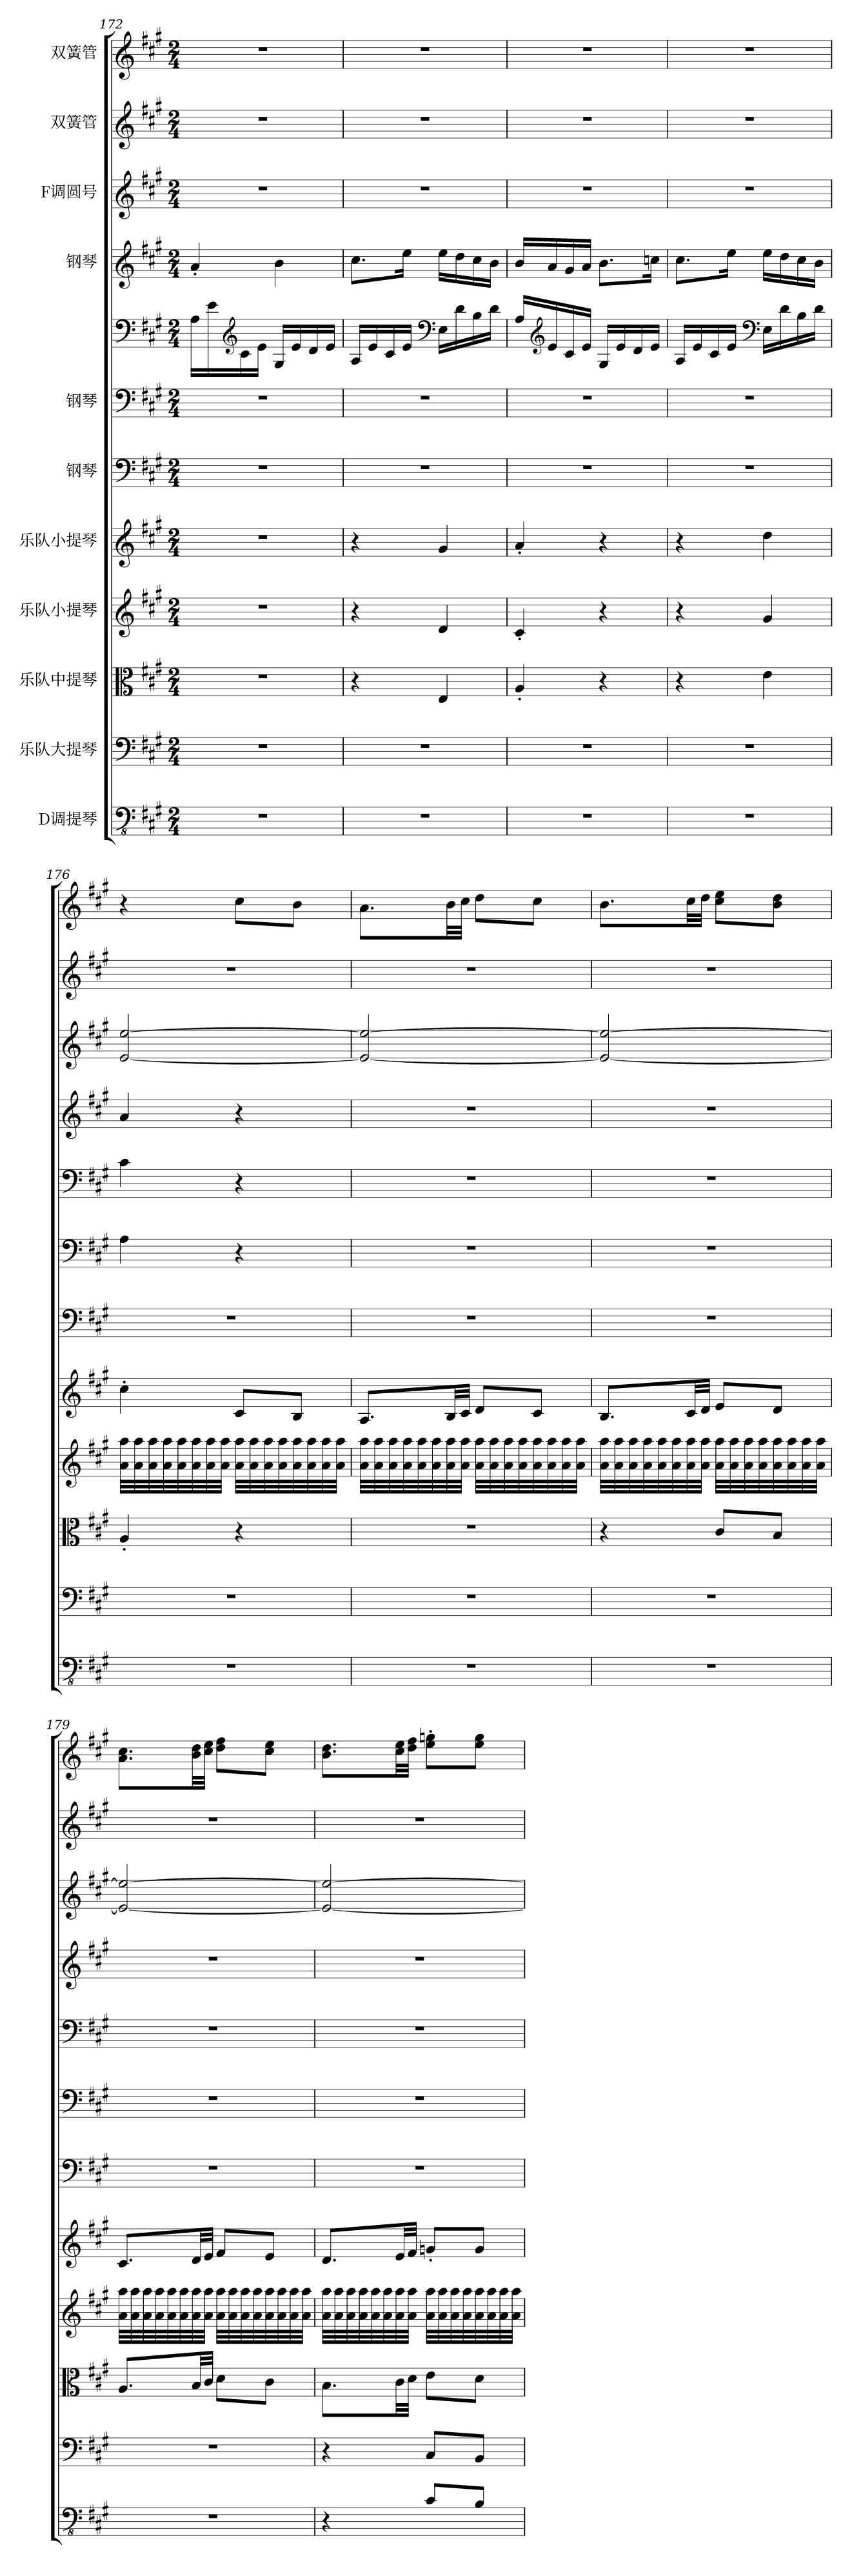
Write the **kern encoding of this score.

**kern	**kern	**kern	**kern	**kern	**kern	**kern	**kern	**kern	**kern	**kern	**kern
*part11	*part10	*part9	*part8	*part7	*part6	*part5	*part5	*part4	*part3	*part2	*part1
*staff12	*staff11	*staff10	*staff9	*staff8	*staff7	*staff6	*staff5	*staff4	*staff3	*staff2	*staff1
*I"D调提琴	*I"乐队大提琴	*I"乐队中提琴	*I"乐队小提琴	*I"乐队小提琴	*I"钢琴	*I"钢琴	*	*I"钢琴	*I"F调圆号	*I"双簧管	*I"双簧管
!!LO:PB:g=z
*clefFv4	*clefF4	*clefC3	*clefG2	*clefG2	*clefF4	*clefF4	*clefF4	*clefG2	*clefG2	*clefG2	*clefG2
*ITrd7c12	*	*	*	*	*	*	*	*	*ITrd4c7	*	*
*k[f#c#g#]	*k[f#c#g#]	*k[f#c#g#]	*k[f#c#g#]	*k[f#c#g#]	*k[f#c#g#]	*k[f#c#g#]	*k[f#c#g#]	*k[f#c#g#]	*k[f#c#]	*k[f#c#g#]	*k[f#c#g#]
*M2/4	*M2/4	*M2/4	*M2/4	*M2/4	*M2/4	*M2/4	*M2/4	*M2/4	*M2/4	*M2/4	*M2/4
=172	=172	=172	=172	=172	=172	=172	=172	=172	=172	=172	=172
2r	2r	2r	2r	2r	2r	2r	16A\LL	4a'/	2r	2r	2r
.	.	.	.	.	.	.	16e\	.	.	.	.
*	*	*	*	*	*	*	*clefG2	*	*	*	*
.	.	.	.	.	.	.	16c#\	.	.	.	.
.	.	.	.	.	.	.	16e\JJ	.	.	.	.
.	.	.	.	.	.	.	16G#/LL	4b\	.	.	.
.	.	.	.	.	.	.	16e/	.	.	.	.
.	.	.	.	.	.	.	16d/	.	.	.	.
.	.	.	.	.	.	.	16e/JJ	.	.	.	.
=173	=173	=173	=173	=173	=173	=173	=173	=173	=173	=173	=173
2r	2r	4r	4r	4r	2r	2r	16A/LL	8.cc#\L	2r	2r	2r
.	.	.	.	.	.	.	16e/	.	.	.	.
.	.	.	.	.	.	.	16c#/	.	.	.	.
.	.	.	.	.	.	.	16e/JJ	16ee\Jk	.	.	.
*	*	*	*	*	*	*	*clefF4	*	*	*	*
.	.	4E/	4d/	4g#/	.	.	16E\LL	16ee\LL	.	.	.
.	.	.	.	.	.	.	16d\	16dd\	.	.	.
.	.	.	.	.	.	.	16B\	16cc#\	.	.	.
.	.	.	.	.	.	.	16d\JJ	16b\JJ	.	.	.
=174	=174	=174	=174	=174	=174	=174	=174	=174	=174	=174	=174
2r	2r	4A'/	4c#'/	4a'/	2r	2r	16A/LL	16b/LL	2r	2r	2r
*	*	*	*	*	*	*	*clefG2	*	*	*	*
.	.	.	.	.	.	.	16e/	16a/	.	.	.
.	.	.	.	.	.	.	16c#/	16g#/	.	.	.
.	.	.	.	.	.	.	16e/JJ	16a/JJ	.	.	.
.	.	4r	4r	4r	.	.	16G#/LL	8.b\L	.	.	.
.	.	.	.	.	.	.	16e/	.	.	.	.
.	.	.	.	.	.	.	16d/	.	.	.	.
.	.	.	.	.	.	.	16e/JJ	16ccn\Jk	.	.	.
=175	=175	=175	=175	=175	=175	=175	=175	=175	=175	=175	=175
2r	2r	4r	4r	4r	2r	2r	16A/LL	8.cc#\L	2r	2r	2r
.	.	.	.	.	.	.	16e/	.	.	.	.
.	.	.	.	.	.	.	16c#/	.	.	.	.
.	.	.	.	.	.	.	16e/JJ	16ee\Jk	.	.	.
*	*	*	*	*	*	*	*clefF4	*	*	*	*
.	.	4e\	4g#/	4dd\	.	.	16E\LL	16ee\LL	.	.	.
.	.	.	.	.	.	.	16d\	16dd\	.	.	.
.	.	.	.	.	.	.	16B\	16cc#\	.	.	.
.	.	.	.	.	.	.	16d\JJ	16b\JJ	.	.	.
!!LO:PB:g=z
=176	=176	=176	=176	=176	=176	=176	=176	=176	=176	=176	=176
2r	2r	4A'/	32a\ 32aa\LLL	4cc#'\	2r	4A\	4c#\	4a/	[2A/ [2a/	2r	4r
.	.	.	32a\ 32aa\	.	.	.	.	.	.	.	.
.	.	.	32a\ 32aa\	.	.	.	.	.	.	.	.
.	.	.	32a\ 32aa\	.	.	.	.	.	.	.	.
.	.	.	32a\ 32aa\	.	.	.	.	.	.	.	.
.	.	.	32a\ 32aa\	.	.	.	.	.	.	.	.
.	.	.	32a\ 32aa\	.	.	.	.	.	.	.	.
.	.	.	32a\ 32aa\JJJ	.	.	.	.	.	.	.	.
.	.	4r	32a\ 32aa\LLL	8c#/L	.	4r	4r	4r	.	.	8cc#\L
.	.	.	32a\ 32aa\	.	.	.	.	.	.	.	.
.	.	.	32a\ 32aa\	.	.	.	.	.	.	.	.
.	.	.	32a\ 32aa\	.	.	.	.	.	.	.	.
.	.	.	32a\ 32aa\	8B/J	.	.	.	.	.	.	8b\J
.	.	.	32a\ 32aa\	.	.	.	.	.	.	.	.
.	.	.	32a\ 32aa\	.	.	.	.	.	.	.	.
.	.	.	32a\ 32aa\JJJ	.	.	.	.	.	.	.	.
!!LO:PB:g=z
=177	=177	=177	=177	=177	=177	=177	=177	=177	=177	=177	=177
2r	2r	2r	32a\ 32aa\LLL	8.A/L	2r	2r	2r	2r	2A/_ 2a/_	2r	8.a\L
.	.	.	32a\ 32aa\	.	.	.	.	.	.	.	.
.	.	.	32a\ 32aa\	.	.	.	.	.	.	.	.
.	.	.	32a\ 32aa\	.	.	.	.	.	.	.	.
.	.	.	32a\ 32aa\	.	.	.	.	.	.	.	.
.	.	.	32a\ 32aa\	.	.	.	.	.	.	.	.
.	.	.	32a\ 32aa\	32B/LL	.	.	.	.	.	.	32b\LL
.	.	.	32a\ 32aa\JJJ	32c#/JJJ	.	.	.	.	.	.	32cc#\JJJ
.	.	.	32a\ 32aa\LLL	8d/L	.	.	.	.	.	.	8dd\L
.	.	.	32a\ 32aa\	.	.	.	.	.	.	.	.
.	.	.	32a\ 32aa\	.	.	.	.	.	.	.	.
.	.	.	32a\ 32aa\	.	.	.	.	.	.	.	.
.	.	.	32a\ 32aa\	8c#/J	.	.	.	.	.	.	8cc#\J
.	.	.	32a\ 32aa\	.	.	.	.	.	.	.	.
.	.	.	32a\ 32aa\	.	.	.	.	.	.	.	.
.	.	.	32a\ 32aa\JJJ	.	.	.	.	.	.	.	.
!!LO:PB:g=z
=178	=178	=178	=178	=178	=178	=178	=178	=178	=178	=178	=178
2r	2r	4r	32a\ 32aa\LLL	8.B/L	2r	2r	2r	2r	2A/_ 2a/_	2r	8.b\L
.	.	.	32a\ 32aa\	.	.	.	.	.	.	.	.
.	.	.	32a\ 32aa\	.	.	.	.	.	.	.	.
.	.	.	32a\ 32aa\	.	.	.	.	.	.	.	.
.	.	.	32a\ 32aa\	.	.	.	.	.	.	.	.
.	.	.	32a\ 32aa\	.	.	.	.	.	.	.	.
.	.	.	32a\ 32aa\	32c#/LL	.	.	.	.	.	.	32cc#\LL
.	.	.	32a\ 32aa\JJJ	32d/JJJ	.	.	.	.	.	.	32dd\JJJ
.	.	8c#/L	32a\ 32aa\LLL	8e/L	.	.	.	.	.	.	8cc#\ 8ee\L
.	.	.	32a\ 32aa\	.	.	.	.	.	.	.	.
.	.	.	32a\ 32aa\	.	.	.	.	.	.	.	.
.	.	.	32a\ 32aa\	.	.	.	.	.	.	.	.
.	.	8B/J	32a\ 32aa\	8d/J	.	.	.	.	.	.	8b\ 8dd\J
.	.	.	32a\ 32aa\	.	.	.	.	.	.	.	.
.	.	.	32a\ 32aa\	.	.	.	.	.	.	.	.
.	.	.	32a\ 32aa\JJJ	.	.	.	.	.	.	.	.
!!LO:PB:g=z
=179	=179	=179	=179	=179	=179	=179	=179	=179	=179	=179	=179
2r	2r	8.A/L	32a\ 32aa\LLL	8.c#/L	2r	2r	2r	2r	2A/_ 2a/_	2r	8.a\ 8.cc#\L
.	.	.	32a\ 32aa\	.	.	.	.	.	.	.	.
.	.	.	32a\ 32aa\	.	.	.	.	.	.	.	.
.	.	.	32a\ 32aa\	.	.	.	.	.	.	.	.
.	.	.	32a\ 32aa\	.	.	.	.	.	.	.	.
.	.	.	32a\ 32aa\	.	.	.	.	.	.	.	.
.	.	32B/LL	32a\ 32aa\	32d/LL	.	.	.	.	.	.	32b\ 32dd\LL
.	.	32c#/JJJ	32a\ 32aa\JJJ	32e/JJJ	.	.	.	.	.	.	32cc#\ 32ee\JJJ
.	.	8d\L	32a\ 32aa\LLL	8f#/L	.	.	.	.	.	.	8dd\ 8ff#\L
.	.	.	32a\ 32aa\	.	.	.	.	.	.	.	.
.	.	.	32a\ 32aa\	.	.	.	.	.	.	.	.
.	.	.	32a\ 32aa\	.	.	.	.	.	.	.	.
.	.	8c#\J	32a\ 32aa\	8e/J	.	.	.	.	.	.	8cc#\ 8ee\J
.	.	.	32a\ 32aa\	.	.	.	.	.	.	.	.
.	.	.	32a\ 32aa\	.	.	.	.	.	.	.	.
.	.	.	32a\ 32aa\JJJ	.	.	.	.	.	.	.	.
!!LO:PB:g=z
=180	=180	=180	=180	=180	=180	=180	=180	=180	=180	=180	=180
4r	4r	8.B\L	32a\ 32aa\LLL	8.d/L	2r	2r	2r	2r	2A/_ 2a/_	2r	8.b\ 8.dd\L
.	.	.	32a\ 32aa\	.	.	.	.	.	.	.	.
.	.	.	32a\ 32aa\	.	.	.	.	.	.	.	.
.	.	.	32a\ 32aa\	.	.	.	.	.	.	.	.
.	.	.	32a\ 32aa\	.	.	.	.	.	.	.	.
.	.	.	32a\ 32aa\	.	.	.	.	.	.	.	.
.	.	32c#\LL	32a\ 32aa\	32e/LL	.	.	.	.	.	.	32cc#\ 32ee\LL
.	.	32d\JJJ	32a\ 32aa\JJJ	32f#/JJJ	.	.	.	.	.	.	32dd\ 32ff#\JJJ
8CC#/L	8C#/L	8e\L	32a\ 32aa\LLL	8gn'/L	.	.	.	.	.	.	8ee\' 8ggn\'L
.	.	.	32a\ 32aa\	.	.	.	.	.	.	.	.
.	.	.	32a\ 32aa\	.	.	.	.	.	.	.	.
.	.	.	32a\ 32aa\	.	.	.	.	.	.	.	.
8BBB/J	8BB/J	8d\J	32a\ 32aa\	8g/J	.	.	.	.	.	.	8ee\ 8gg\J
.	.	.	32a\ 32aa\	.	.	.	.	.	.	.	.
.	.	.	32a\ 32aa\	.	.	.	.	.	.	.	.
.	.	.	32a\ 32aa\JJJ	.	.	.	.	.	.	.	.
=	=	=	=	=	=	=	=	=	=	=	=
*-	*-	*-	*-	*-	*-	*-	*-	*-	*-	*-	*-
